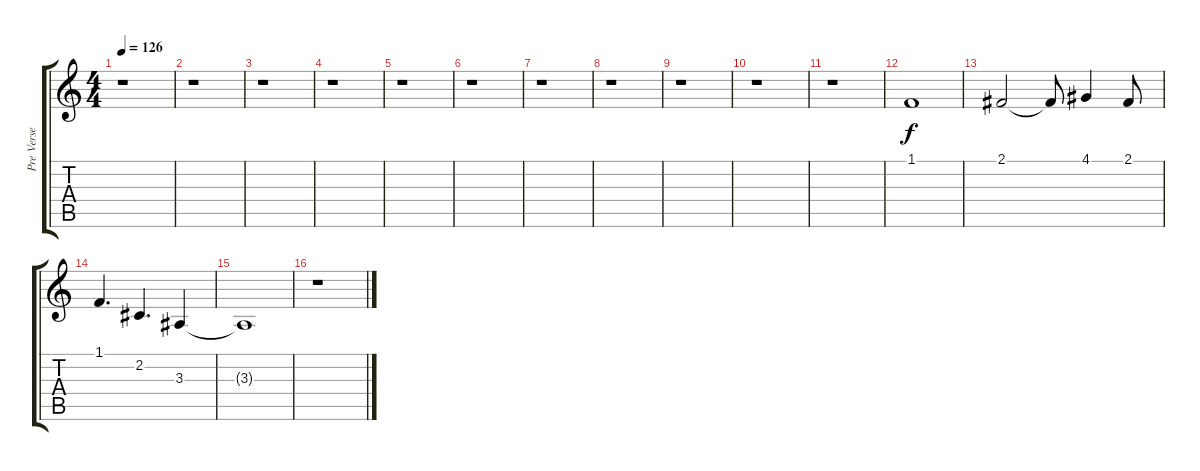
\track ("Pre Verse 2" "Pre Verse ") {instrument pad7halo}
\staff {score tabs}
\tuning (E4 B3 G3 D3 A2 E2) {hide}
\ts (4 4)
\tempo 126
\clef g2
\ks c
r.1{dy f} |
r.1 |
r.1 |
r.1 |
r.1 |
r.1 |
r.1 |
r.1 |
r.1 |
r.1 |
r.1 |
1.1.1 |
2.1.2 2.1{t}.8 4.1.4 2.1.8 |
1.1.4{d} 2.2.4{d} 3.3.4 |
3.3{t}.1 |
r.1
